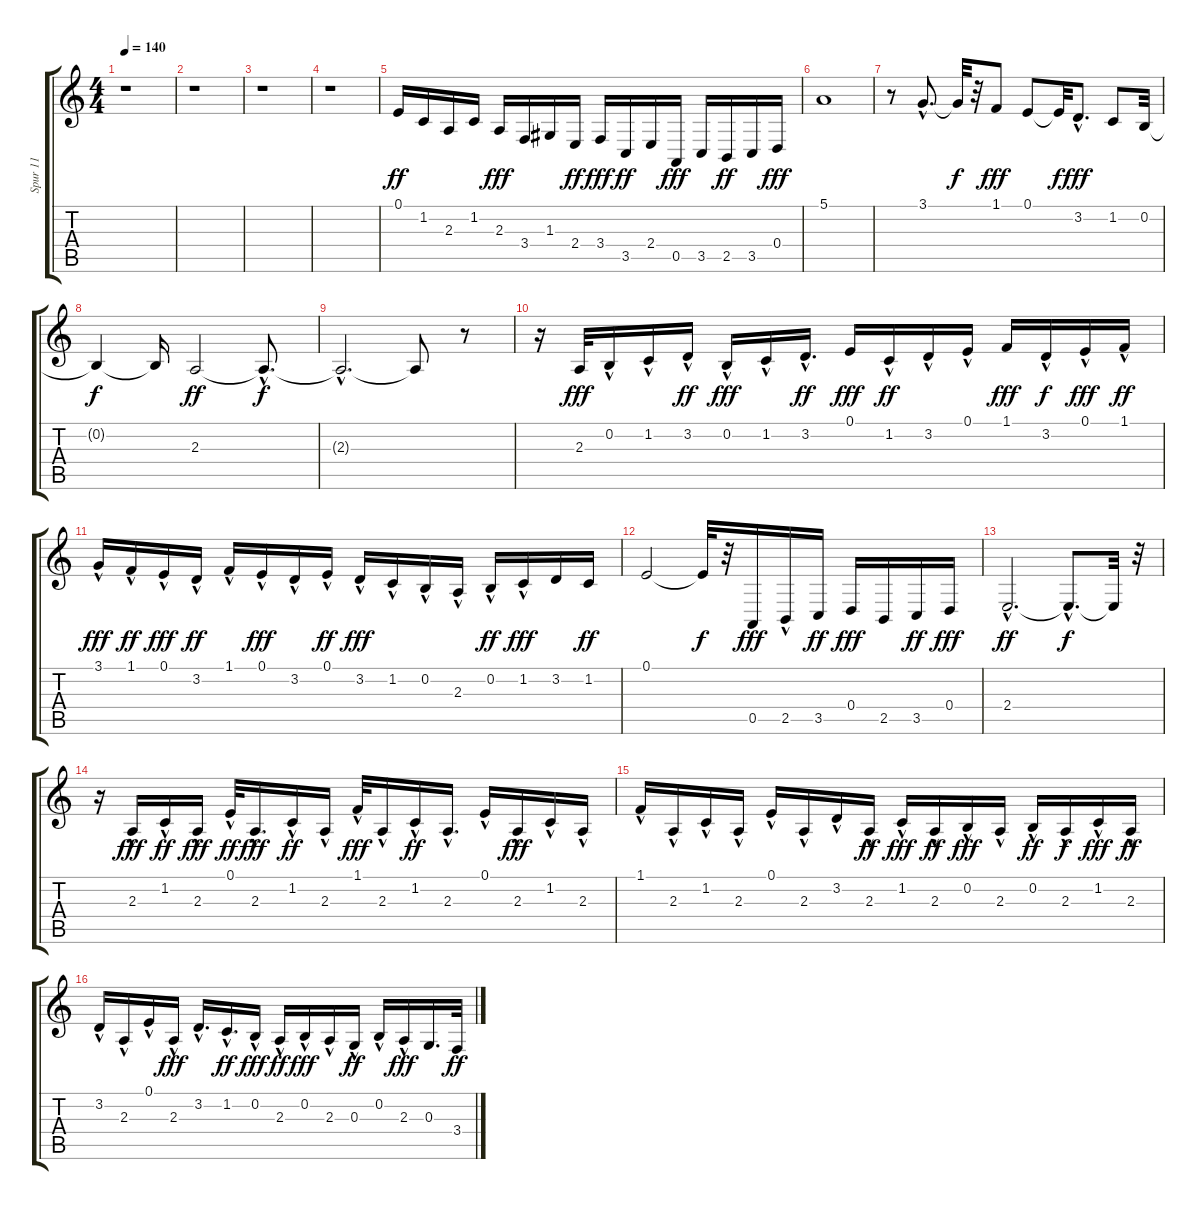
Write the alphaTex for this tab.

\track ("Spur 11" "Spur 11") {instrument lead2sawtooth}
\staff {score tabs}
\tuning (E4 B3 G3 D3 A2 E2) {hide}
\ts (4 4)
\tempo 140
\clef g2
\ks c
r.1{dy ff} |
r.1 |
r.1 |
r.1 |
0.1.16 1.2.16 2.3.16 1.2.16 2.3.16{dy fff} 3.4.16 1.3.16 2.4.16{dy ff} 3.4.16{dy fff} 3.5.16{dy ff} 2.4.16 0.5.16{dy fff} 3.5.16 2.5.16{dy ff} 3.5.16 0.4.16{dy fff} |
5.1.1{volume 10} |
r.8 3.1{hac}.8{d volume 10} 3.1{t}.32{dy f} r.32 1.1.8{dy fff} 0.1.8 0.1{t}.32{dy f} 3.2{hac}.8{d dy fff} 1.2.8 0.2.32 |
0.2{t}.4{dy f} 0.2{t}.16 2.3.2{dy ff} 2.3{hac t}.8{d dy f} |
2.3{hac t}.2{d} 2.3{t}.8 r.8 |
r.16 2.3.32{dy fff} 0.2{hac}.16 1.2{hac}.16 3.2{hac}.16{dy ff} 0.2{hac}.16{dy fff} 1.2{hac}.16 3.2{hac}.16{d dy ff} 0.1.16{dy fff} 1.2{hac}.16{dy ff} 3.2{hac}.16 0.1{hac}.16 1.1.16{dy fff} 3.2{hac}.16{dy f} 0.1{hac}.16{dy fff} 1.1{hac}.16{dy ff} |
3.1{hac}.16{dy fff} 1.1{hac}.16{dy ff} 0.1{hac}.16{dy fff} 3.2{hac}.16{dy ff} 1.1{hac}.16 0.1{hac}.16{dy fff} 3.2{hac}.16 0.1{hac}.16{dy ff} 3.2{hac}.16{dy fff} 1.2{hac}.16 0.2{hac}.16 2.3{hac}.16 0.2{hac}.16{dy ff} 1.2{hac}.16{dy fff} 3.2.16 1.2.16{dy ff} |
0.1.2 0.1{t}.32{dy f} r.32 0.5.16{dy fff} 2.5{hac}.16 3.5.16{dy ff} 0.4.16{dy fff} 2.5.16 3.5.16{dy ff} 0.4.16{dy fff} |
2.4{hac}.2{d dy ff} 2.4{hac t}.8{d dy f} 2.4{t}.32 r.32 |
r.16 2.3{hac}.16{dy fff} 1.2{hac}.16{dy ff} 2.3{hac}.16{dy fff} 0.1{hac}.32{dy ff} 2.3{hac}.16{d dy fff} 1.2{hac}.16{dy ff} 2.3{hac}.16 1.1{hac}.32{dy fff} 2.3{hac}.16 1.2{hac}.16{dy ff} 2.3{hac}.16{d} 0.1{hac}.16 2.3{hac}.16{dy fff} 1.2{hac}.16 2.3{hac}.16 |
1.1{hac}.16 2.3{hac}.16 1.2{hac}.16 2.3{hac}.16 0.1{hac}.16 2.3{hac}.16 3.2{hac}.16 2.3{hac}.16{dy ff} 1.2{hac}.16{dy fff} 2.3{hac}.16{dy ff} 0.2{hac}.16{dy fff} 2.3{hac}.16 0.2{hac}.16{dy ff} 2.3{hac}.16{dy f} 1.2{hac}.16{dy fff} 2.3{hac}.16{dy ff} |
3.2{hac}.16 2.3{hac}.16 0.1{hac}.16 2.3{hac}.16{dy fff} 3.2{hac}.16{d} 1.2{hac}.16{d dy ff} 0.2{hac}.16{dy fff} 2.3{hac}.16{dy ff} 0.2{hac}.16{dy fff} 2.3{hac}.16 0.3{hac}.16{dy ff} 0.2{hac}.16 2.3{hac}.16{dy fff} 0.3.16{d} 3.4.32{dy ff}
